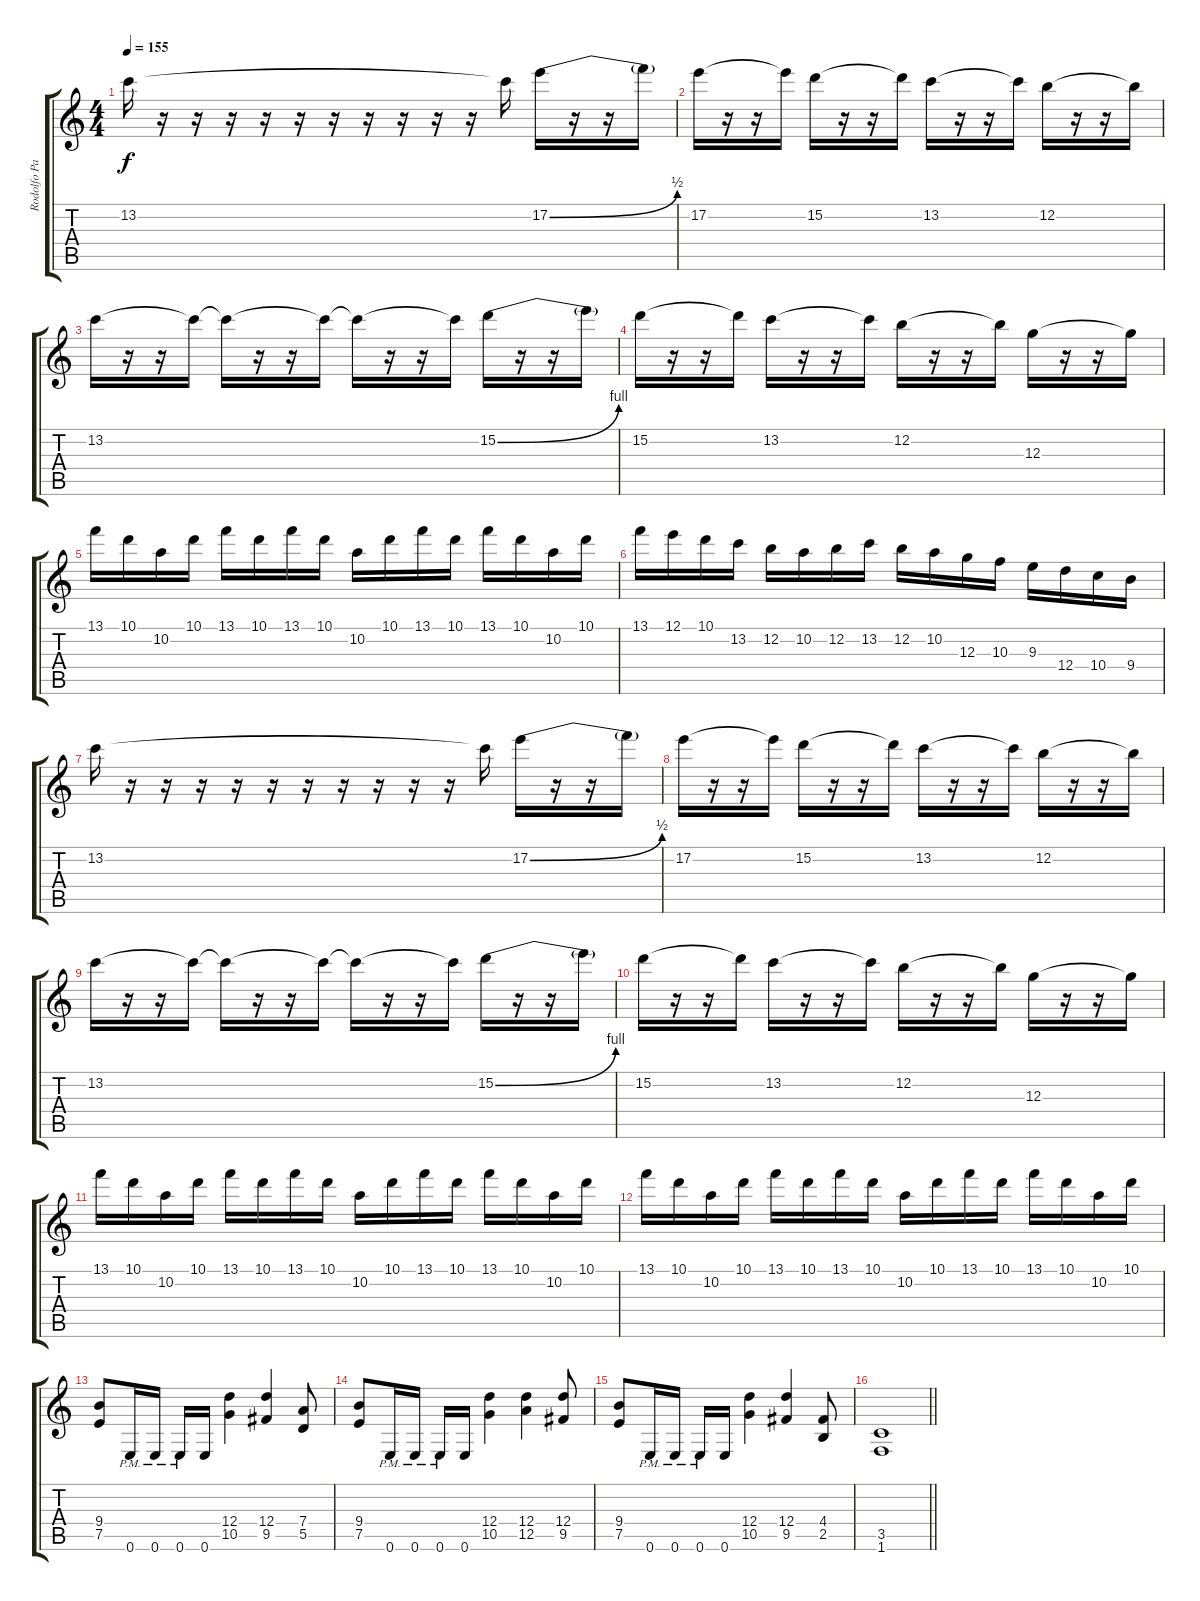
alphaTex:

\track ("Rodolfo Pagotto" "Rodolfo Pa") {instrument overdrivenguitar}
\staff {score tabs}
\tuning (E4 B3 G3 D3 A2 E2) {hide}
\ts (4 4)
\tempo 155
\clef g2
\ks c
13.2.16{dy f} r.16 r.16 r.16 r.16 r.16 r.16 r.16 r.16 r.16 r.16 13.2{t}.16 17.2{be (bend 0 0 60 2)}.16 r.16 r.16 17.2{t}.16 |
17.2.16 r.16 r.16 17.2{t}.16 15.2.16 r.16 r.16 15.2{t}.16 13.2.16 r.16 r.16 13.2{t}.16 12.2.16 r.16 r.16 12.2{t}.16 |
13.2.16 r.16 r.16 13.2{t}.16 13.2{t}.16 r.16 r.16 13.2{t}.16 13.2{t}.16 r.16 r.16 13.2{t}.16 15.2{be (bend 0 0 60 4)}.16 r.16 r.16 15.2{t}.16 |
15.2.16 r.16 r.16 15.2{t}.16 13.2.16 r.16 r.16 13.2{t}.16 12.2.16 r.16 r.16 12.2{t}.16 12.3.16 r.16 r.16 12.3{t}.16 |
13.1.16 10.1.16 10.2.16 10.1.16 13.1.16 10.1.16 13.1.16 10.1.16 10.2.16 10.1.16 13.1.16 10.1.16 13.1.16 10.1.16 10.2.16 10.1.16 |
13.1.16 12.1.16 10.1.16 13.2.16 12.2.16 10.2.16 12.2.16 13.2.16 12.2.16 10.2.16 12.3.16 10.3.16 9.3.16 12.4.16 10.4.16 9.4.16 |
13.2.16 r.16 r.16 r.16 r.16 r.16 r.16 r.16 r.16 r.16 r.16 13.2{t}.16 17.2{be (bend 0 0 60 2)}.16 r.16 r.16 17.2{t}.16 |
17.2.16 r.16 r.16 17.2{t}.16 15.2.16 r.16 r.16 15.2{t}.16 13.2.16 r.16 r.16 13.2{t}.16 12.2.16 r.16 r.16 12.2{t}.16 |
13.2.16 r.16 r.16 13.2{t}.16 13.2{t}.16 r.16 r.16 13.2{t}.16 13.2{t}.16 r.16 r.16 13.2{t}.16 15.2{be (bend 0 0 60 4)}.16 r.16 r.16 15.2{t}.16 |
15.2.16 r.16 r.16 15.2{t}.16 13.2.16 r.16 r.16 13.2{t}.16 12.2.16 r.16 r.16 12.2{t}.16 12.3.16 r.16 r.16 12.3{t}.16 |
13.1.16 10.1.16 10.2.16 10.1.16 13.1.16 10.1.16 13.1.16 10.1.16 10.2.16 10.1.16 13.1.16 10.1.16 13.1.16 10.1.16 10.2.16 10.1.16 |
13.1.16 10.1.16 10.2.16 10.1.16 13.1.16 10.1.16 13.1.16 10.1.16 10.2.16 10.1.16 13.1.16 10.1.16 13.1.16 10.1.16 10.2.16 10.1.16 |
(9.4 7.5).8 0.6{pm}.16 0.6{pm}.16 0.6{pm}.16 0.6.16 (12.4 10.5).4 (12.4 9.5).4 (7.4 5.5).8 |
(9.4 7.5).8 0.6{pm}.16 0.6{pm}.16 0.6{pm}.16 0.6.16 (12.4 10.5).4 (12.4 12.5).4 (12.4 9.5).8 |
(9.4 7.5).8 0.6{pm}.16 0.6{pm}.16 0.6{pm}.16 0.6.16 (12.4 10.5).4 (12.4 9.5).4 (4.4 2.5).8 |
\barLineRight lightlight
(3.5 1.6).1
